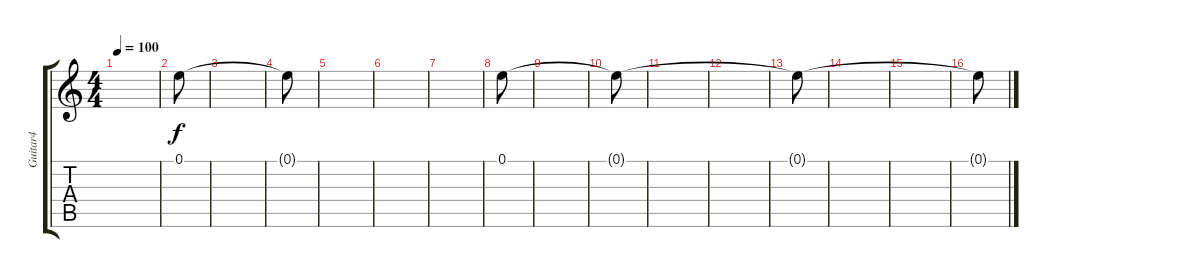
\track ("Guitar4" "Guitar4") {instrument distortionguitar}
\staff {score tabs}
\tuning (E4 B3 G3 D3 A2 E2) {hide}
\ts (4 4)
\tempo 100
\clef g2
\ks c
|
0.1{t}.8 |
|
0.1{t}.8 |
|
|
|
0.1.8 |
|
0.1{t}.8 |
|
|
0.1{t}.8 |
|
|
0.1{t}.8
